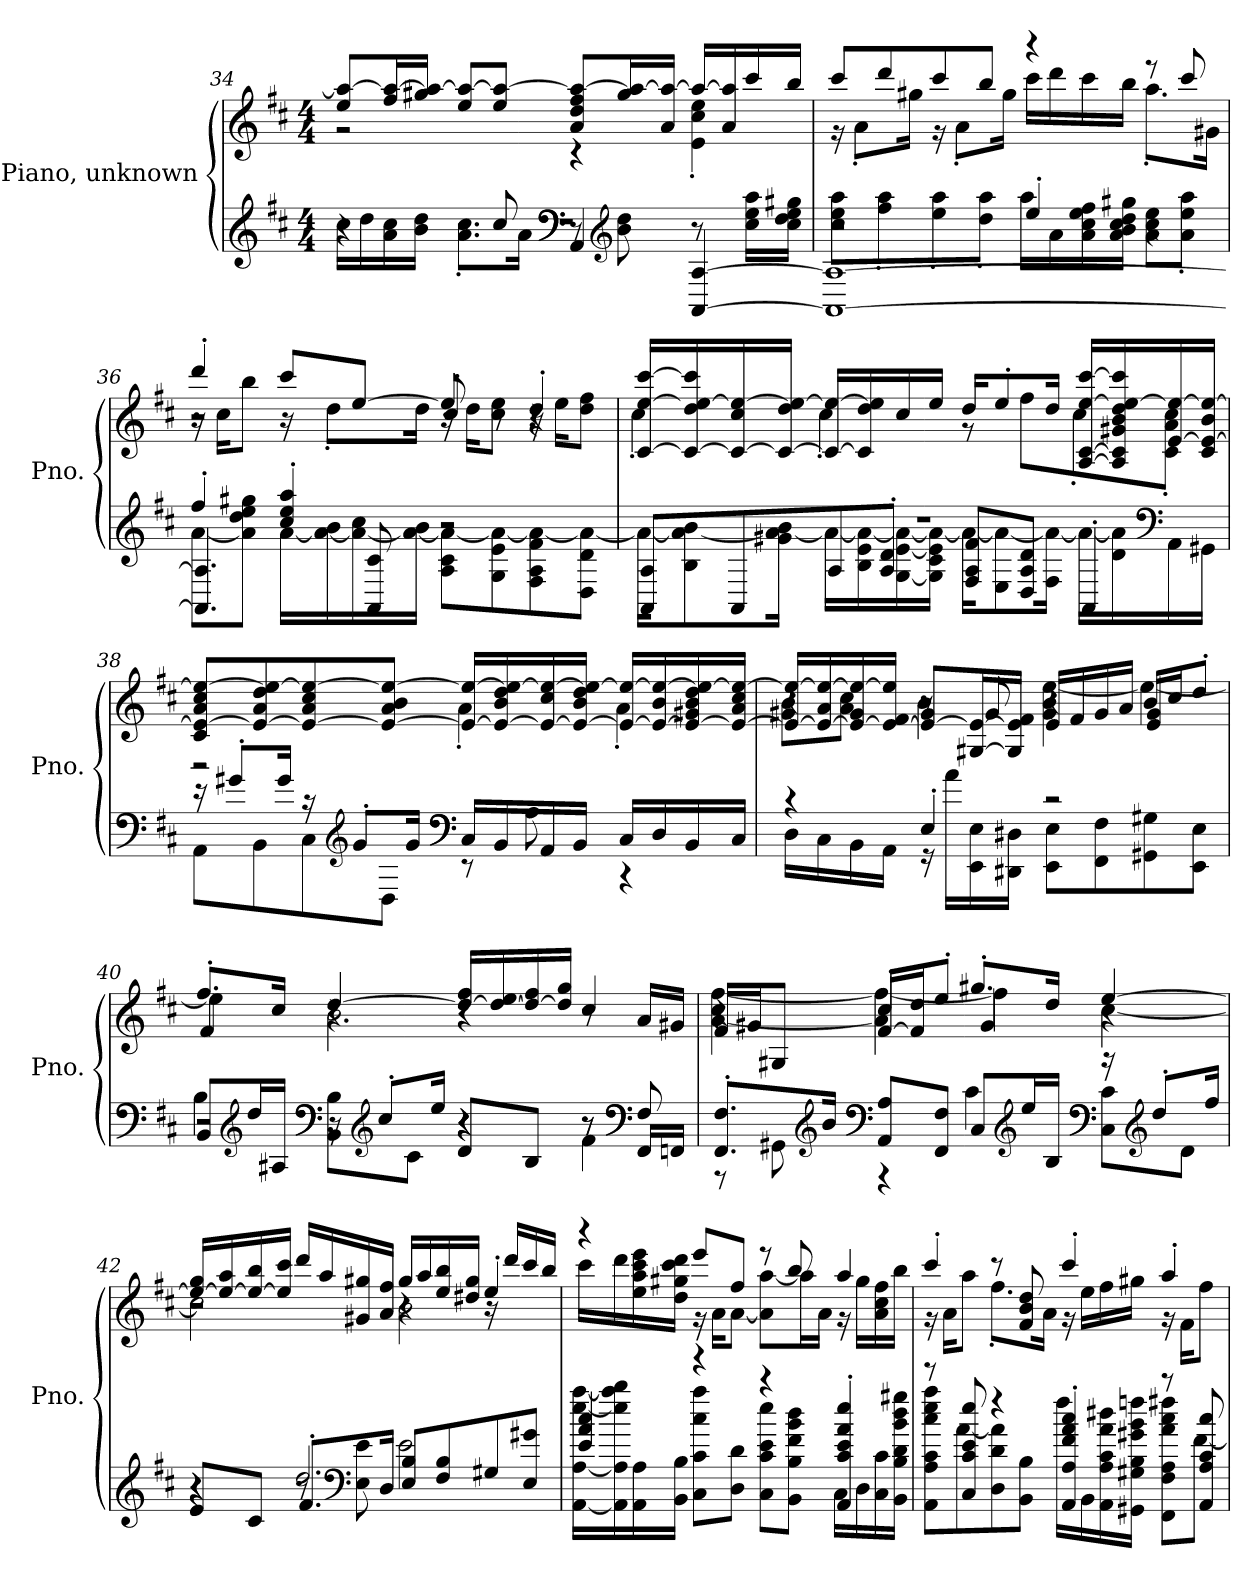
**kern	**kern
*part1	*part1
*staff2	*staff1
*I"Piano, unknown	*
*I'Pno.	*
!!LO:LB:g=z
*clefG2	*clefG2
*k[f#c#]	*k[f#c#]
*M4/4	*M4/4
=34	=34
*^	*^
*	*^	*	*
1r	16cc#\LL	4r	8ee/ 8aa/_L	2r
.	16dd\	.	.	.
.	16a\ 16cc#\	.	16ff#/ 16aa/_L	.
.	16b\ 16dd\JJ	.	16gg#X/ 16aa/_JJ	.
.	8.a\' 8.cc#\'L	8r	8ee/ 8aa/_L	.
.	.	8cc#/	8ee/ 8aa/_J	.
.	16a\Jk	.	.	.
*clefF4	*	*	*	*
.	8r	4AA/	8a/ 8dd/ 8ff#/ 8aa/_L	4r
*clefG2	*	*	*	*
.	8b\ 8dd\	.	16gg#/ 16aa/_L	.
.	.	.	16a/ 16aa/_JJ	.
.	8r	[4AA/ [4A/	16aa/LL_	4e\' 4cc#\' 4ee\'
.	.	.	16a/ 16aa/]	.
.	16cc#\ 16ee\ 16aa\LL	.	16ccc#/	.
.	16cc#\ 16dd\ 16ee\ 16gg#X\JJ	.	16bb/JJ	.
!!LO:LB:g=z	!!
=35	=35	=35	=35	=35
2r	8cc#\ 8ee\ 8aa\L	1AA_ 1A_	8ccc#/L	16r
.	.	.	.	8a'\L
.	8ff#\' 8aa\'	.	8ddd/	.
.	.	.	.	16gg#X\Jk
.	8ee\' 8aa\'	.	8ccc#/	16r
.	.	.	.	8a'\L
.	8dd\' 8aa\'J	.	8bb/J	.
.	.	.	.	16gg#\Jk
4ee'/	16aa\LL	.	4r	16ccc#\LL
.	16a\	.	.	16ddd\
.	16a\ 16cc#\ 16ee\ 16ff#\	.	.	16ccc#\
.	16a\ 16b\ 16cc#\ 16dd\ 16gg#X\JJ	.	.	16bb\JJ
4r	8a\ 8cc#\ 8ee\L	.	8r	8.aa'\L
.	8a\' 8ee\' 8aa\'J	.	8ccc#/	.
.	.	.	.	16g#X\Jk
=36	=36	=36	=36	=36
*	*	*	*	*^
4ff#'/	[8a\L	4.AA/] 4.A/]	4ddd'/	16r	2r
.	.	.	.	16cc#\KL	.
.	8a\] 8dd\ 8ee\ 8gg#X\J	.	.	8bb\J	.
4cc#/' 4ee/' 4aa/'	[16a\LL	.	8ccc#/L	16r	.
.	16a\_ 16b\	.	.	8dd'\L	.
.	16a\_ 16cc#\	8AA/ 8c#/	[8ee/J	.	.
.	16a\_ 16b\JJ	.	.	16dd\Jk	.
2r	8A\ 8c#\ 8a\_L	2r	8ee/]	16r	4cc#'/
.	.	.	.	16dd\KL	.
.	8G\ 8e\ 8a\_	.	8r	8cc#\ 8ee\J	.
.	8F#\ 8A\ 8f#\ 8a\_	.	4r	16r	4dd'/
.	.	.	.	16ee\KL	.
.	8D\ 8d\ 8a\_J	.	.	8dd\ 8ff#\J	.
*	*	*	*	*v	*v
!!LO:LB:g=z
=37	=37	=37	=37	=37
1r	16a\KL_	8AA/ 8A/L	[16c#/ [16ee/ [16ccc#/LL	4cc#'\
.	8B\ 8a\_ 8b\	.	16c#/_ 16dd/ 16ee/_ 16ccc#/]	.
.	.	8AA/	16c#/_ 16cc#/ 16ee/_	.
.	16g#X\ 16a\_ 16b\Jk	.	16c#/_ 16dd/ 16ee/_JJ	.
.	16a\LL_	8A/	16c#/_ 16ee/_LL	4cc#'\
.	16B\ 16e\ 16a\_	.	16c#/] 16dd/ 16ee/]	.
.	[16G\ [16e\ 16a\_	8A/' 8d/'J	16cc#/	.
.	16G\] 16c#\ 16e\] 16a\_JJ	.	16ee/JJ	.
.	16a\KL_	8F#/ 8A/ 8f#/L	16dd/KL	8r
.	8E\ 8a\_	.	8ee'/	.
.	.	8D/ 8A/ 8d/J	.	8ff#\L
.	16F#\ 16a\_Jk	.	16dd/Jk	.
.	16a\LL_	4AA'/	[16A/ [16c#/ [16ee/ [16ccc#/LL	8cc#'\
.	16d\ 16a\]	.	16A/] 16c#/] 16g#X/ 16b/ 16dd/ 16ee/_ 16ccc#/]	.
*clefF4	*	*	*	*
.	16AA\	.	[16e/ 16ee/_	8c#\' 8a\' 8cc#\'J
.	16GG#X\JJ	.	16c#/ 16e/_ 16b/ 16ee/_JJ	.
*	*v	*v	*	*
!!LO:PB:g=z	!!
=38	=38	=38	=38
16r	8AA\L	8c#/ 8e/_ 8a/ 8cc#/ 8ee/_L	2r
8g#X'/L	.	.	.
.	8BB\	8e/_ 8a/ 8dd/ 8ee/_	.
16g#/Jk	.	.	.
16r	8C#\	8e/_ 8a/ 8cc#/ 8ee/_	.
*clefG2	*	*	*
8g#'/L	.	.	.
.	8D\J	8e/_ 8a/ 8b/ 8ee/_J	.
16g#/Jk	.	.	.
*clefF4	*	*	*
16C#/LL	8r	16e/_ 16ee/_LL	4a'\
16BB/	.	16e/_ 16b/ 16dd/ 16ee/_	.
16AA/	8A\	16e/_ 16cc#/ 16ee/_	.
16BB/JJ	.	16e/_ 16b/ 16dd/ 16ee/_JJ	.
16C#/LL	4r	16e/_ 16ee/_LL	4a'\
16D/	.	16e/_ 16b/ 16ee/_	.
16BB/	.	16e/_ 16g#X/ 16b/ 16dd/ 16ee/_	.
16C#/JJ	.	16e/_ 16a/ 16cc#/ 16ee/_JJ	.
!!LO:LB:g=z
=39	=39	=39	=39
*	*	*	*^
4r	16D\LL	16e/_ 16ee/_LL	8g#X\ 8b\L	4r
.	16C#\	16e/_ 16a/ 16ee/_	.	.
.	16BB\	16e/_ 16g#/ 16ee/_	8a\ 8cc#\J	.
.	16AA\JJ	16e/_ 16f#/ 16ee/]JJ	.	.
4E'/	16r	8e/_ 8g#/L	4b\	8r
.	16a\LL	.	.	.
.	16EE\ 16E\	[16G#X/ 16e/_L	.	8g#'/
.	16DD#X\ 16D#X\JJ	16G#/] 16e/] 16f#/JJ	.	.
2r	8EE\ 8E\L	16e/LL	4g#\ 4b\ [4ee\	4r
.	.	16f#/	.	.
.	8FF#\ 8F#\	16g#/	.	.
.	.	16a/JJ	.	.
.	8GG#X\ 8G#X\	16b/LL	4ee\_	4e/' 4g#/'
.	.	16cc#/J	.	.
.	8EE\ 8E\J	8dd'/J	.	.
!!LO:LB:g=z	!!	!!
=40	=40	=40	=40	=40
*	*^	*	*	*
8BB/L	4B\	2r	8.ff#'/L	4ee\]	4f#/
*clefG2	*	*	*	*	*
16dd/L	.	.	.	.	.
16A#X/JJ	.	.	16cc#/Jk	.	.
*clefF4	*	*	*	*	*
16r	8BB\ 8B\L	.	[4dd/	2.b\	4r
*clefG2	*	*	*	*	*
8cc#'/L	.	.	.	.	.
.	8c#\J	.	.	.	.
16ee/Jk	.	.	.	.	.
8d/L	4r	4r	16dd/_ 16ff#/LL	.	4r
.	.	.	16dd/_ 16ee/	.	.
8B/J	.	.	16dd/_ 16ff#/	.	.
.	.	.	16dd/] 16gg/JJ	.	.
8r	4f#\	8r	8r	.	4cc#/
*clefF4	*	*	*	*	*
16FF#/LL	.	8F#/	16a/LL	.	.
16FFn/JJ	.	.	16g#X/JJ	.	.
*	*v	*v	*	*	*
!!LO:LB:g=z	!!	!!
=41	=41	=41	=41	=41
8.FF#/' 8.F#/'L	8r	16f#/LL	[4a\ 4cc#\ [4ff#\	4r
.	.	16g#X/J	.	.
.	8GG#X\	8G#X/J	.	.
*clefG2	*	*	*	*
16b/Jk	.	.	.	.
*clefF4	*	*	*	*
8AA/ 8A/L	4r	[16f#/LL	4a\] 4ff#\_	4cc#'/
.	.	16f#/] 16dd/J	.	.
8FF#/ 8F#/J	.	8ee'/J	.	.
8C#/L	4c#\	8.gg#X'/L	4ff#\]	4g#/
*clefG2	*	*	*	*
16ee/L	.	.	.	.
16B/JJ	.	16dd/Jk	.	.
*clefF4	*	*	*	*
16r	8C#\ 8c#\L	[4ee/	[4cc#\	4r
*clefG2	*	*	*	*
8dd'/L	.	.	.	.
.	8d\J	.	.	.
16ff#/Jk	.	.	.	.
!!LO:LB:g=z	!!	!!
=42	=42	=42	=42	=42
*	*^	*	*	*
4r	4r	8e/L	16ee/_ 16gg/LL	2cc#\]	2r
.	.	.	16ee/_ 16aa/	.	.
.	.	8c#/J	16ee/_ 16bb/	.	.
.	.	.	16ee/] 16ccc#/JJ	.	.
2.dd/	8r	8.f#'/L	16ddd/LL	.	.
.	.	.	16aa/	.	.
*clefF4	*	*	*	*	*
.	8E\ 8e\	.	16g#X/ 16gg#X/	.	.
.	.	16D/Jk	16a/ 16ff#/JJ	.	.
.	2e\	8E/ 8B/L	16gg#/LL	2b\	4r
.	.	.	16aa/	.	.
.	.	8F#/ 8B/	16ee/ 16bb/	.	.
.	.	.	16dd#X/ 16gg#/JJ	.	.
.	.	8G#X/	16r	.	4ee'/
.	.	.	16ddd/LL	.	.
.	.	8E/ 8g#X/J	16ccc#/	.	.
.	.	.	16bb/JJ	.	.
*	*v	*v	*	*	*
*	*	*	*v	*v
=43	=43	=43	=43
4e/ 4a/ 4cc#/	[16AA\ [16A\ [16ee\ [16aa\LL	4r	16ccc#\LL
.	16AA\] 16A\] 16ee\] 16aa\] 16bb\	.	16ddd\
.	16AA\ 16A\	.	16ee\ 16aa\ 16ccc#\ 16eee\
.	16BB\ 16B\JJ	.	16dd\ 16gg#X\ 16ccc#\ 16ddd\JJ
4r	8C#\ 8c#\ 8cc#\ 8aa\L	8eee/L	16r
.	.	.	16a\KL
.	8D\ 8d\J	8ff#/J	[8a\J
4r	8C#\ 8c#\ 8e\ 8ee\L	8r	8a\] [8aa\L
.	8BB\ 8B\ 8f#\ 8b\ 8dd\J	8bb/	16aa\L]
.	.	.	16a\JJ
4AA/' 4c#/' 4e/' 4a/' 4ee/'	16C#\LL	4aa/	16r
.	16D\	.	16gg#\LL
.	16C#\ 16c#\	.	16a\ 16cc#\ 16ff#\
.	16BB\ 16B\ 16d\ 16b\ 16dd\ 16gg#X\JJ	.	16bb\JJ
!!LO:LB:g=z	!!
=44	=44	=44	=44
8r	8AA\ 8A\ 8c#\ 8cc#\ 8ee\ 8aa\L	4ccc#'/	16r
.	.	.	16a\KL
8C#/ 8c#/ 8e/ 8ee/	[8a\	.	8aa\J
4r	8D\ 8d\ 8a\]	8r	8.ff#'\L
.	8BB\ 8B\J	8f#/ 8b/ 8dd/	.
.	.	.	16a\Jk
4AA/' 4A/' 4f#/' 4a/' 4cc#/'	16ff#\LL	4ccc#'/	16r
.	16BB\	.	16ee\LL
.	16AA\ 16A\ 16c#\ 16a\ 16dd#X\	.	16ff#\
.	16GG#X\ 16G#X\ 16B\ 16g#X\ 16b\ 16ffn\JJ	.	16gg#X\JJ
8r	8FF#\ 8F#\ 8A\ 8a\ 8cc#\ 8ff#X\L	4aa'/	16r
.	.	.	16f#\KL
8AA/ 8A/ 8c#/ 8cc#/	[8f#\J	.	8ff#\J
*v	*v	*	*
*	*v	*v
=	=
*-	*-
